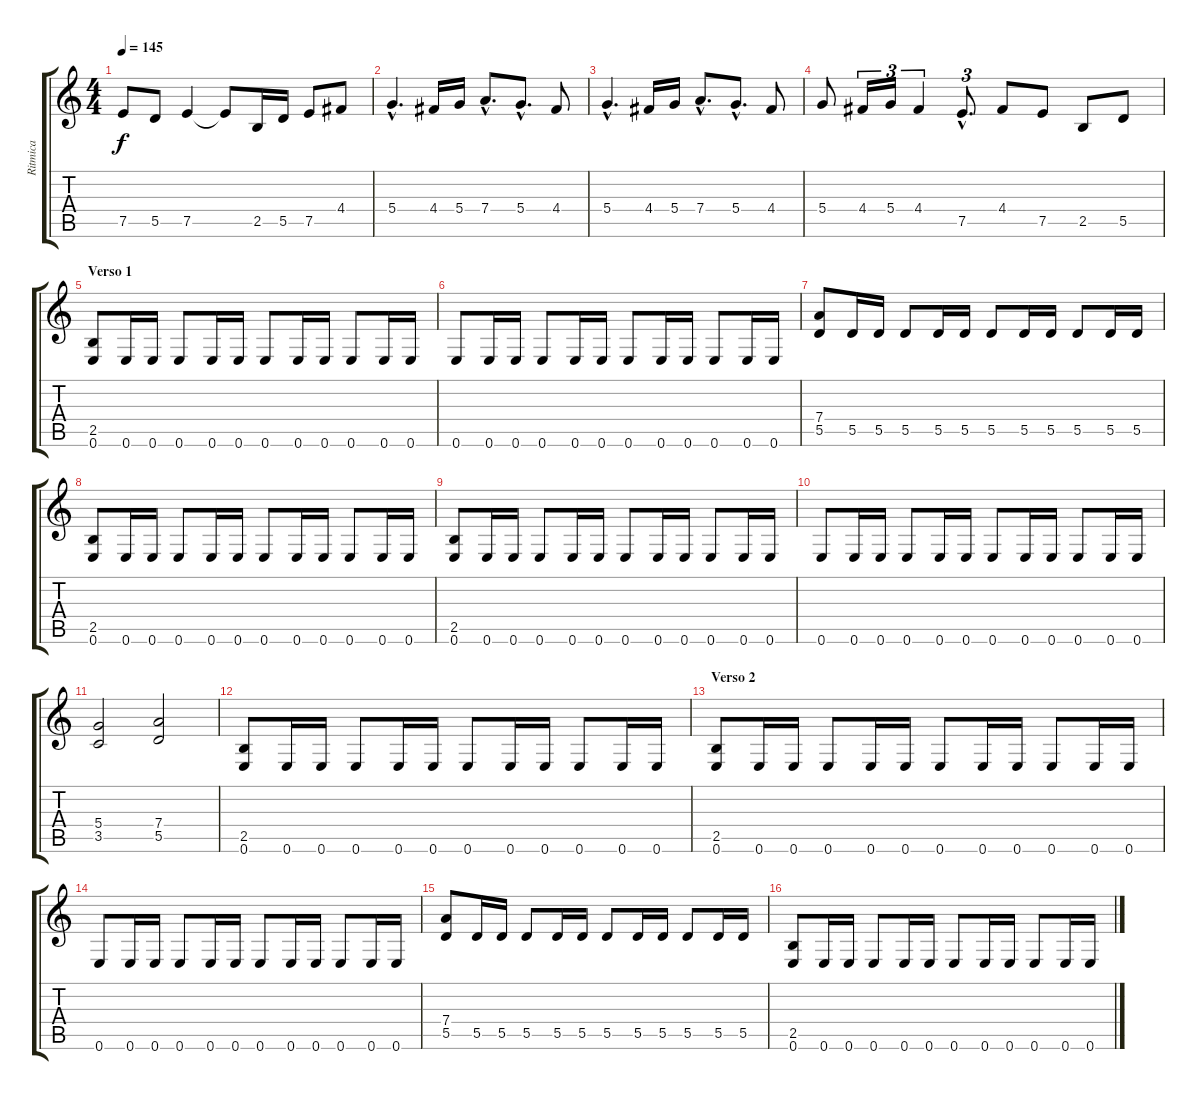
\track ("Ritmica" "Ritmica") {instrument distortionguitar}
\staff {score tabs}
\tuning (E4 B3 G3 D3 A2 E2) {hide}
\ts (4 4)
\tempo 145
\clef g2
\ks c
7.5.8{dy f} 5.5.8 7.5.4 7.5{t}.8 2.5.16 5.5.16 7.5.8 4.4.8 |
5.4{hac}.4{d} 4.4.16 5.4.16 7.4{hac}.8{d} 5.4{hac}.8{d} 4.4.8 |
5.4{hac}.4{d} 4.4.16 5.4.16 7.4{hac}.8{d} 5.4{hac}.8{d} 4.4.8 |
5.4.8 4.4.16{tu (3 2)} 5.4.16{tu (3 2)} 4.4.4{tu (3 2)} 7.5{hac}.8{d tu (3 2)} 4.4.8 7.5.8 2.5.8 5.5.8 |
\section ("" "Verso 1")
(2.5 0.6).8 0.6.16 0.6.16 0.6.8 0.6.16 0.6.16 0.6.8 0.6.16 0.6.16 0.6.8 0.6.16 0.6.16 |
0.6.8 0.6.16 0.6.16 0.6.8 0.6.16 0.6.16 0.6.8 0.6.16 0.6.16 0.6.8 0.6.16 0.6.16 |
(7.4 5.5).8 5.5.16 5.5.16 5.5.8 5.5.16 5.5.16 5.5.8 5.5.16 5.5.16 5.5.8 5.5.16 5.5.16 |
(2.5 0.6).8 0.6.16 0.6.16 0.6.8 0.6.16 0.6.16 0.6.8 0.6.16 0.6.16 0.6.8 0.6.16 0.6.16 |
(2.5 0.6).8 0.6.16 0.6.16 0.6.8 0.6.16 0.6.16 0.6.8 0.6.16 0.6.16 0.6.8 0.6.16 0.6.16 |
0.6.8 0.6.16 0.6.16 0.6.8 0.6.16 0.6.16 0.6.8 0.6.16 0.6.16 0.6.8 0.6.16 0.6.16 |
(5.4 3.5).2 (7.4 5.5).2 |
(2.5 0.6).8 0.6.16 0.6.16 0.6.8 0.6.16 0.6.16 0.6.8 0.6.16 0.6.16 0.6.8 0.6.16 0.6.16 |
\section ("" "Verso 2")
(2.5 0.6).8 0.6.16 0.6.16 0.6.8 0.6.16 0.6.16 0.6.8 0.6.16 0.6.16 0.6.8 0.6.16 0.6.16 |
0.6.8 0.6.16 0.6.16 0.6.8 0.6.16 0.6.16 0.6.8 0.6.16 0.6.16 0.6.8 0.6.16 0.6.16 |
(7.4 5.5).8 5.5.16 5.5.16 5.5.8 5.5.16 5.5.16 5.5.8 5.5.16 5.5.16 5.5.8 5.5.16 5.5.16 |
(2.5 0.6).8 0.6.16 0.6.16 0.6.8 0.6.16 0.6.16 0.6.8 0.6.16 0.6.16 0.6.8 0.6.16 0.6.16
